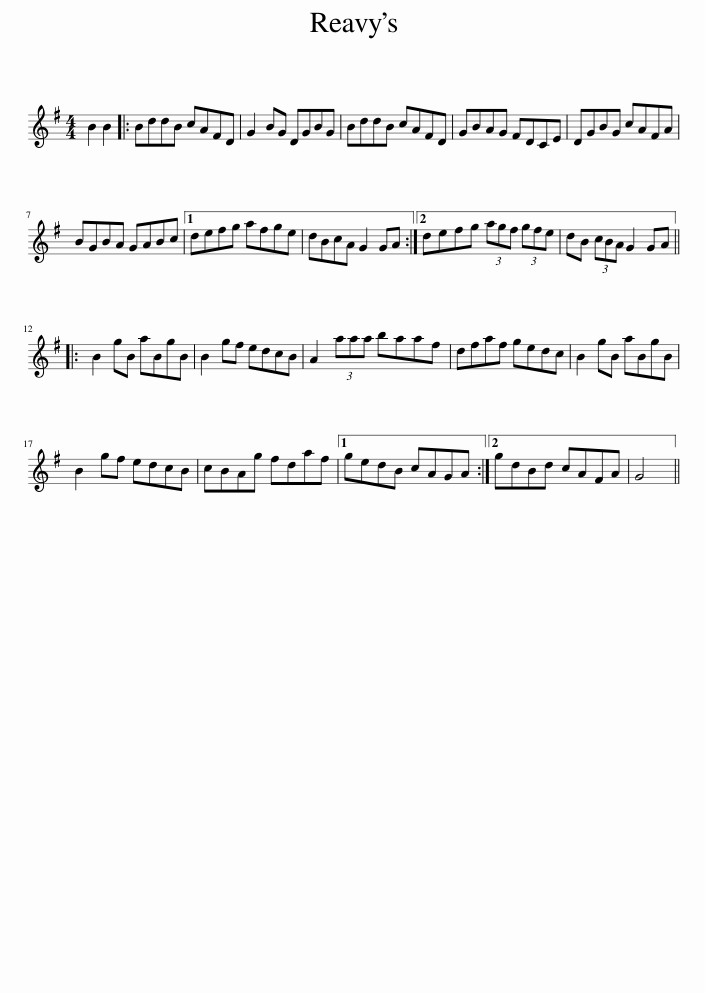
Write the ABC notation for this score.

X:1
L:1/8
M:4/4
I:linebreak $
K:G
V:1 treble
V:1
 B2 B2 |: BddB cAFD | G2 BG DGBG | BddB cAFD | GBAG FDCE | %5
 DGBG cAFA |$ BGBA GABc |1 defg afge | dBcA G2 GA :|2 defg (3agf (3gfe | %10
 dB (3cBA G2 GA |:$ B2 gB aBgB | B2 gf edcB | A2 (3aaa baaf | dfaf gedc | %15
 B2 gB aBgB |$ B2 gf edcB | cBAg fdaf |1 gedB cAGA :|2 gdBd cAFA | %20
 G4 || %21
